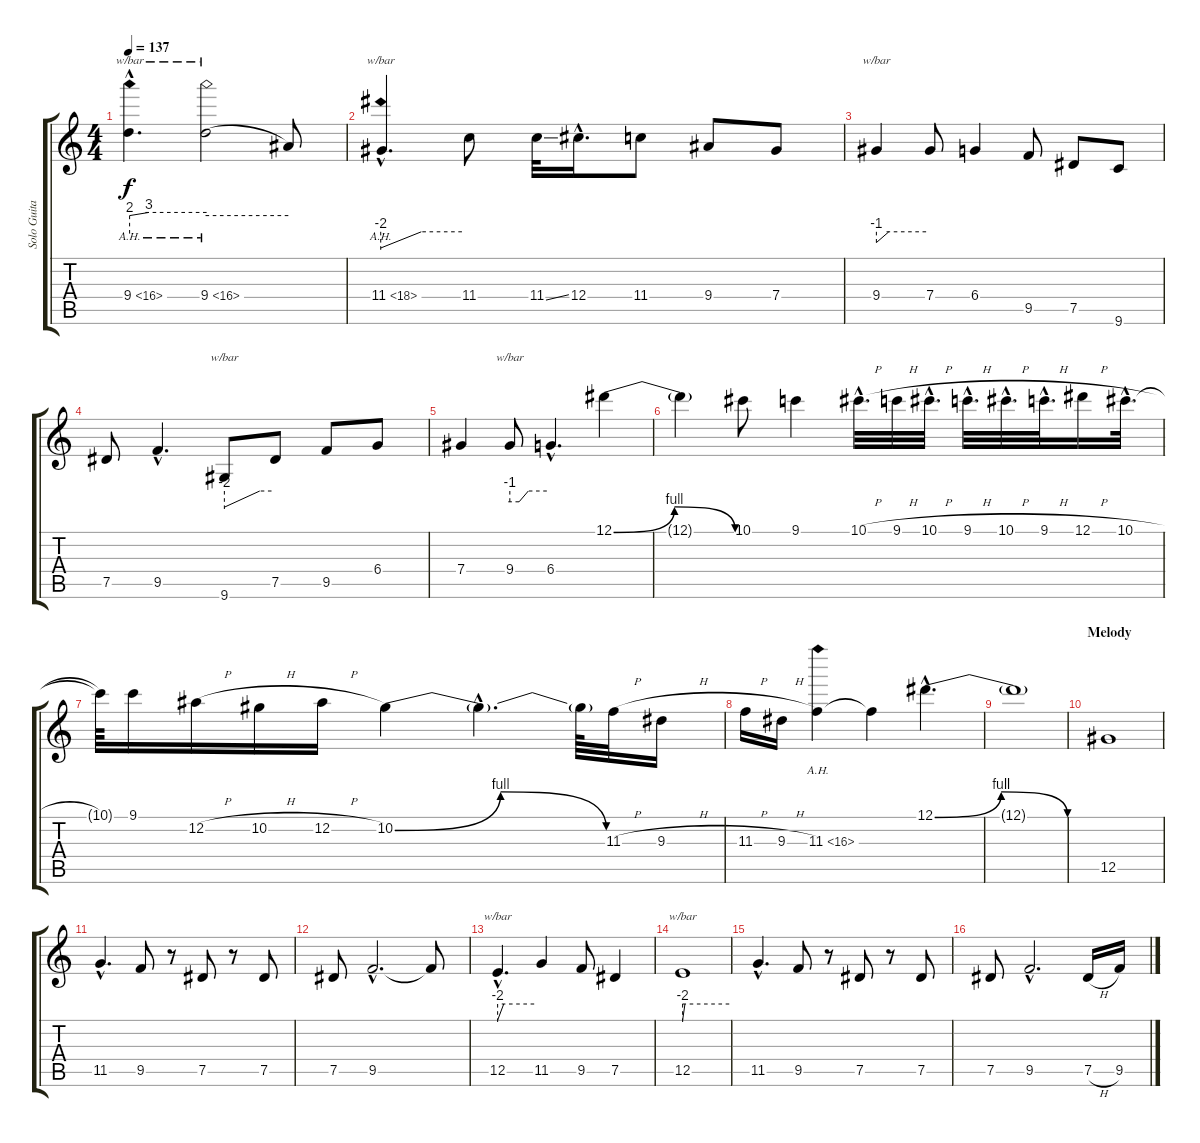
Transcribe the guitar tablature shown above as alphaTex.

\track ("Solo Guitar" "Solo Guita") {instrument distortionguitar}
\staff {score tabs}
\tuning (Eb4 Bb3 Gb3 Db3 Ab2 Eb2) {hide}
\ts (4 4)
\tempo 137
\clef g2
\ks c
9.4{ah 7 hac}.4{d tbe (custom default 0 8 15 12 60 12) dy f} 9.4{ah 7}.2{tbe (hold default 0 8 60 8)} 9.4{t}.8 |
11.4{ah 7 hac}.4{d tbe (custom default 0 -8 30 0 60 0)} 11.4.8 11.4{ss}.32 12.4{hac}.16{d} 11.4.8 9.4.8 7.4.8 |
9.4.4{tbe (custom default 0 -4 15 0 60 0)} 7.4.8 6.4.4 9.5.8 7.5.8 9.6.8 |
7.5.8 9.5{hac}.4{d} 9.6.8{tbe (custom default 0 -8 45 0 60 0)} 7.5.8 9.5.8 6.4.8 |
7.4.4 9.4.8{tbe (custom default 0 -4 15 -4 30 0 60 0)} 6.4{hac}.4{d} 12.1{be (bendrelease 0 0 30 4 45 4 60 0)}.4 |
12.1{t}.4 10.1.8 9.1.4 10.1{h hac}.32{d} 9.1{h}.32 10.1{h hac}.32{d} 9.1{h hac}.32{d} 10.1{h hac}.32{d} 9.1{h hac}.32{d} 12.1{h}.16 10.1{h hac}.32{d} |
10.1{t}.64 9.1.16 12.2{h}.16 10.2{h}.16 12.2{h}.16 10.2{be (bendrelease 0 0 30 4 55 4 60 0)}.4 10.2{hac t}.4{d} 10.2{t}.64 11.3{h}.32 9.3{h}.16 |
11.3{h}.16 9.3{h}.16 11.3{ah 5}.4 11.3{t}.4 12.1{be (bendrelease 0 0 10 4 45 4 60 0) hac}.4{d} |
12.1{t}.1 |
\section ("" "Melody")
12.5.1 |
11.5{hac}.4{d} 9.5.8 r.8 7.5.8 r.8 7.5.8 |
7.5.8 9.5{hac}.2{d} 9.5{t}.8 |
12.5{hac}.4{d tbe (custom default 0 -8 10 0 60 0)} 11.5.4 9.5.8 7.5.4 |
12.5.1{tbe (custom default 0 -8 3 0 60 0)} |
11.5{hac}.4{d} 9.5.8 r.8 7.5.8 r.8 7.5.8 |
7.5.8 9.5{hac}.2{d} 7.5{h}.16 9.5{h}.16
